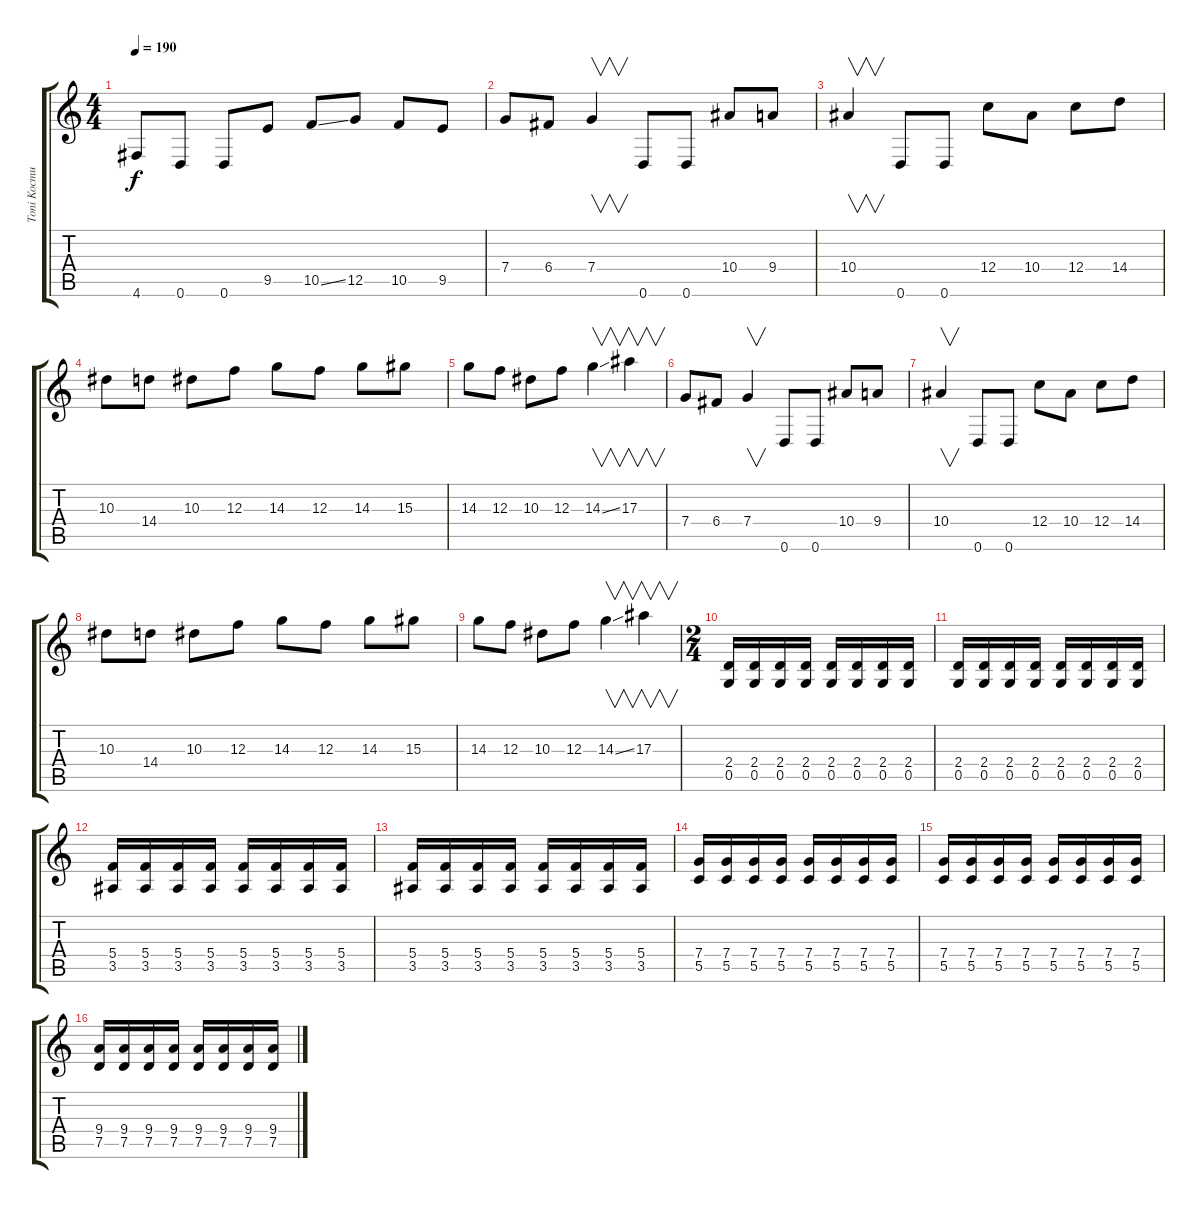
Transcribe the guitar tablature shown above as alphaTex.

\track ("Toni Kocmut" "Toni Kocmu") {instrument distortionguitar}
\staff {score tabs}
\tuning (D4 A3 F3 C3 G2 D2) {hide}
\ts (4 4)
\tempo 190
\clef g2
\ks c
4.6.8{dy f} 0.6.8 0.6.8 9.5.8 10.5{ss}.8 12.5.8 10.5.8 9.5.8 |
7.4.8 6.4.8 7.4.4{v} 0.6.8 0.6.8 10.4.8 9.4.8 |
10.4.4{v} 0.6.8 0.6.8 12.4.8 10.4.8 12.4.8 14.4.8 |
10.3.8 14.4.8 10.3.8 12.3.8 14.3.8 12.3.8 14.3.8 15.3.8 |
14.3.8 12.3.8 10.3.8 12.3.8 14.3{ss}.4{v} 17.3.4{v} |
7.4.8 6.4.8 7.4.4{v} 0.6.8 0.6.8 10.4.8 9.4.8 |
10.4.4{v} 0.6.8 0.6.8 12.4.8 10.4.8 12.4.8 14.4.8 |
10.3.8 14.4.8 10.3.8 12.3.8 14.3.8 12.3.8 14.3.8 15.3.8 |
14.3.8 12.3.8 10.3.8 12.3.8 14.3{ss}.4{v} 17.3.4{v} |
\ts (2 4)
(2.4 0.5).16 (2.4 0.5).16 (2.4 0.5).16 (2.4 0.5).16 (2.4 0.5).16 (2.4 0.5).16 (2.4 0.5).16 (2.4 0.5).16 |
(2.4 0.5).16 (2.4 0.5).16 (2.4 0.5).16 (2.4 0.5).16 (2.4 0.5).16 (2.4 0.5).16 (2.4 0.5).16 (2.4 0.5).16 |
(5.4 3.5).16 (5.4 3.5).16 (5.4 3.5).16 (5.4 3.5).16 (5.4 3.5).16 (5.4 3.5).16 (5.4 3.5).16 (5.4 3.5).16 |
(5.4 3.5).16 (5.4 3.5).16 (5.4 3.5).16 (5.4 3.5).16 (5.4 3.5).16 (5.4 3.5).16 (5.4 3.5).16 (5.4 3.5).16 |
(7.4 5.5).16 (7.4 5.5).16 (7.4 5.5).16 (7.4 5.5).16 (7.4 5.5).16 (7.4 5.5).16 (7.4 5.5).16 (7.4 5.5).16 |
(7.4 5.5).16 (7.4 5.5).16 (7.4 5.5).16 (7.4 5.5).16 (7.4 5.5).16 (7.4 5.5).16 (7.4 5.5).16 (7.4 5.5).16 |
(9.4 7.5).16 (9.4 7.5).16 (9.4 7.5).16 (9.4 7.5).16 (9.4 7.5).16 (9.4 7.5).16 (9.4 7.5).16 (9.4 7.5).16
